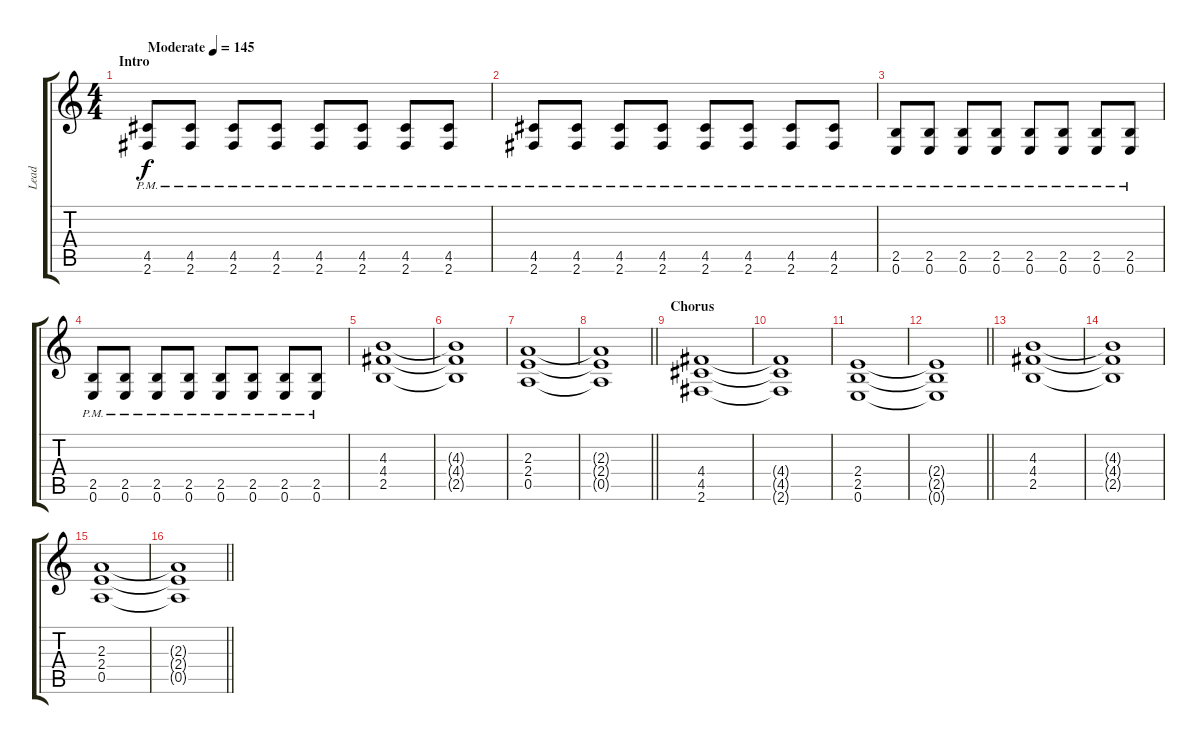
\track ("Lead" "Lead") {instrument distortionguitar}
\staff {score tabs}
\tuning (E4 B3 G3 D3 A2 E2) {hide}
\ts (4 4)
\section ("" "Intro")
\tempo (145 "Moderate")
\clef g2
\ks c
(4.5{pm} 2.6{pm}).8{dy f instrument distortionguitar} (4.5{pm} 2.6{pm}).8 (4.5{pm} 2.6{pm}).8 (4.5{pm} 2.6{pm}).8 (4.5{pm} 2.6{pm}).8 (4.5{pm} 2.6{pm}).8 (4.5{pm} 2.6{pm}).8 (4.5{pm} 2.6{pm}).8 |
(4.5{pm} 2.6{pm}).8 (4.5{pm} 2.6{pm}).8 (4.5{pm} 2.6{pm}).8 (4.5{pm} 2.6{pm}).8 (4.5{pm} 2.6{pm}).8 (4.5{pm} 2.6{pm}).8 (4.5{pm} 2.6{pm}).8 (4.5{pm} 2.6{pm}).8 |
(2.5{pm} 0.6{pm}).8 (2.5{pm} 0.6{pm}).8 (2.5{pm} 0.6{pm}).8 (2.5{pm} 0.6{pm}).8 (2.5{pm} 0.6{pm}).8 (2.5{pm} 0.6{pm}).8 (2.5{pm} 0.6{pm}).8 (2.5{pm} 0.6{pm}).8 |
(2.5{pm} 0.6{pm}).8 (2.5{pm} 0.6{pm}).8 (2.5{pm} 0.6{pm}).8 (2.5{pm} 0.6{pm}).8 (2.5{pm} 0.6{pm}).8 (2.5{pm} 0.6{pm}).8 (2.5{pm} 0.6{pm}).8 (2.5{pm} 0.6{pm}).8 |
(4.3 4.4 2.5).1 |
(4.3{t} 4.4{t} 2.5{t}).1 |
(2.3 2.4 0.5).1 |
\barLineRight lightlight
(2.3{t} 2.4{t} 0.5{t}).1 |
\section ("" "Chorus")
(4.4 4.5 2.6).1 |
(4.4{t} 4.5{t} 2.6{t}).1 |
(2.4 2.5 0.6).1 |
\barLineRight lightlight
(2.4{t} 2.5{t} 0.6{t}).1 |
(4.3 4.4 2.5).1 |
(4.3{t} 4.4{t} 2.5{t}).1 |
(2.3 2.4 0.5).1 |
\barLineRight lightlight
(2.3{t} 2.4{t} 0.5{t}).1
